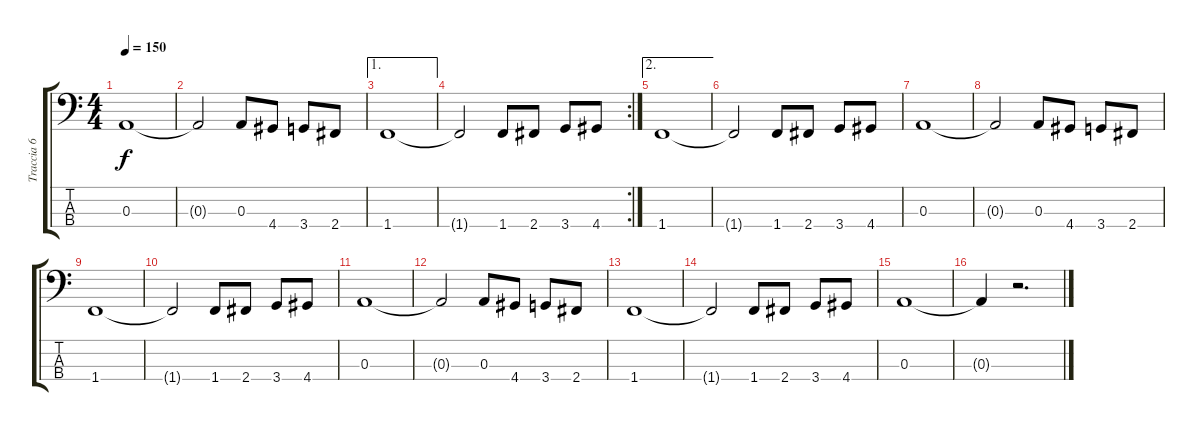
\track ("Traccia 6" "Traccia 6") {instrument electricbasspick}
\staff {score tabs}
\tuning (G2 D2 A1 E1) {hide}
\ts (4 4)
\tempo 150
\clef f4
\ks c
0.3.1{dy f instrument electricbasspick} |
0.3{t}.2 0.3.8 4.4.8 3.4.8 2.4.8 |
\ae 1
1.4.1 |
\rc 2
1.4{t}.2 1.4.8 2.4.8 3.4.8 4.4.8 |
\ae 2
1.4.1 |
1.4{t}.2 1.4.8 2.4.8 3.4.8 4.4.8 |
0.3.1 |
0.3{t}.2 0.3.8 4.4.8 3.4.8 2.4.8 |
1.4.1 |
1.4{t}.2 1.4.8 2.4.8 3.4.8 4.4.8 |
0.3.1 |
0.3{t}.2 0.3.8 4.4.8 3.4.8 2.4.8 |
1.4.1 |
1.4{t}.2 1.4.8 2.4.8 3.4.8 4.4.8 |
0.3.1 |
0.3{t}.4 r.2{d}
